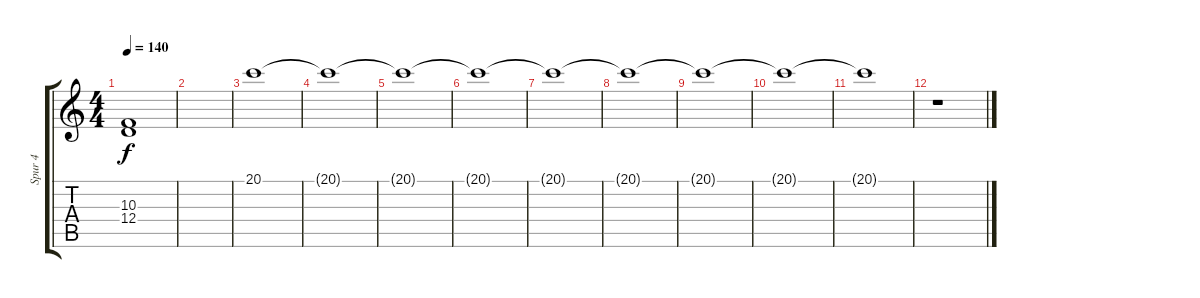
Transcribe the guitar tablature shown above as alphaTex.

\track ("Spur 4" "Spur 4") {instrument synthstrings1}
\staff {score tabs}
\tuning (E4 B3 G3 D3 A2 E2) {hide}
\ts (4 4)
\tempo 140
\clef g2
\ks c
(10.3{t} 12.4{t}).1{dy f volume 0} |
|
20.1.1{volume 9} |
20.1{t}.1{volume 9} |
20.1{t}.1{volume 9} |
20.1{t}.1 |
20.1{t}.1 |
20.1{t}.1{volume 9} |
20.1{t}.1{volume 9} |
20.1{t}.1{volume 9} |
20.1{t}.1 |
r.1
